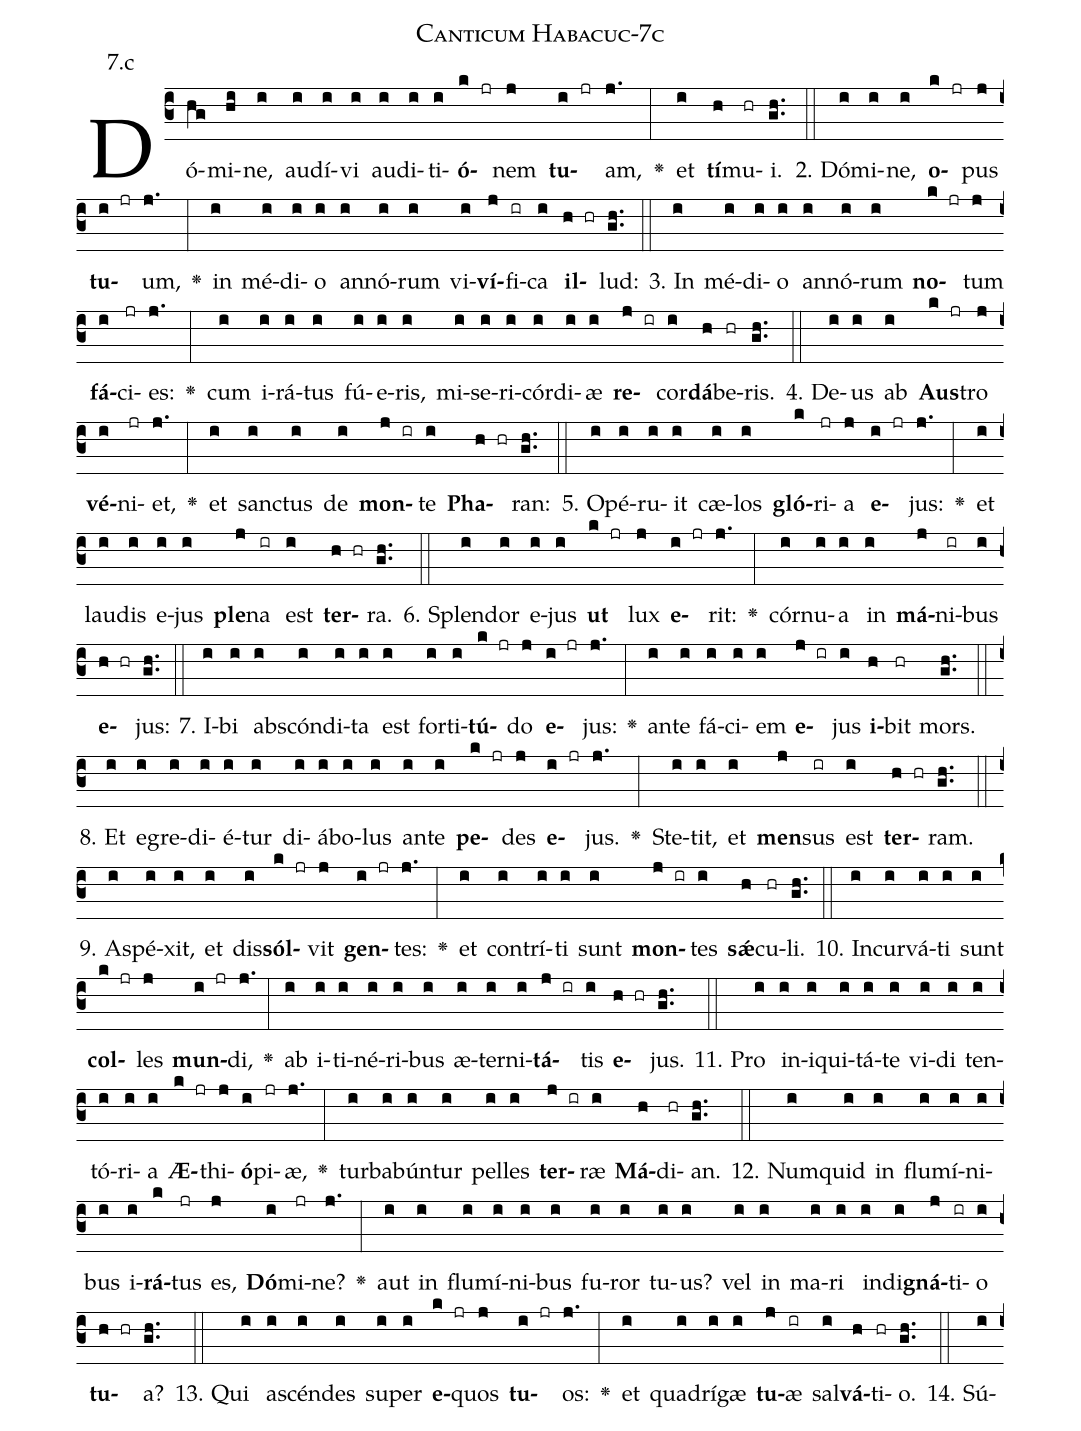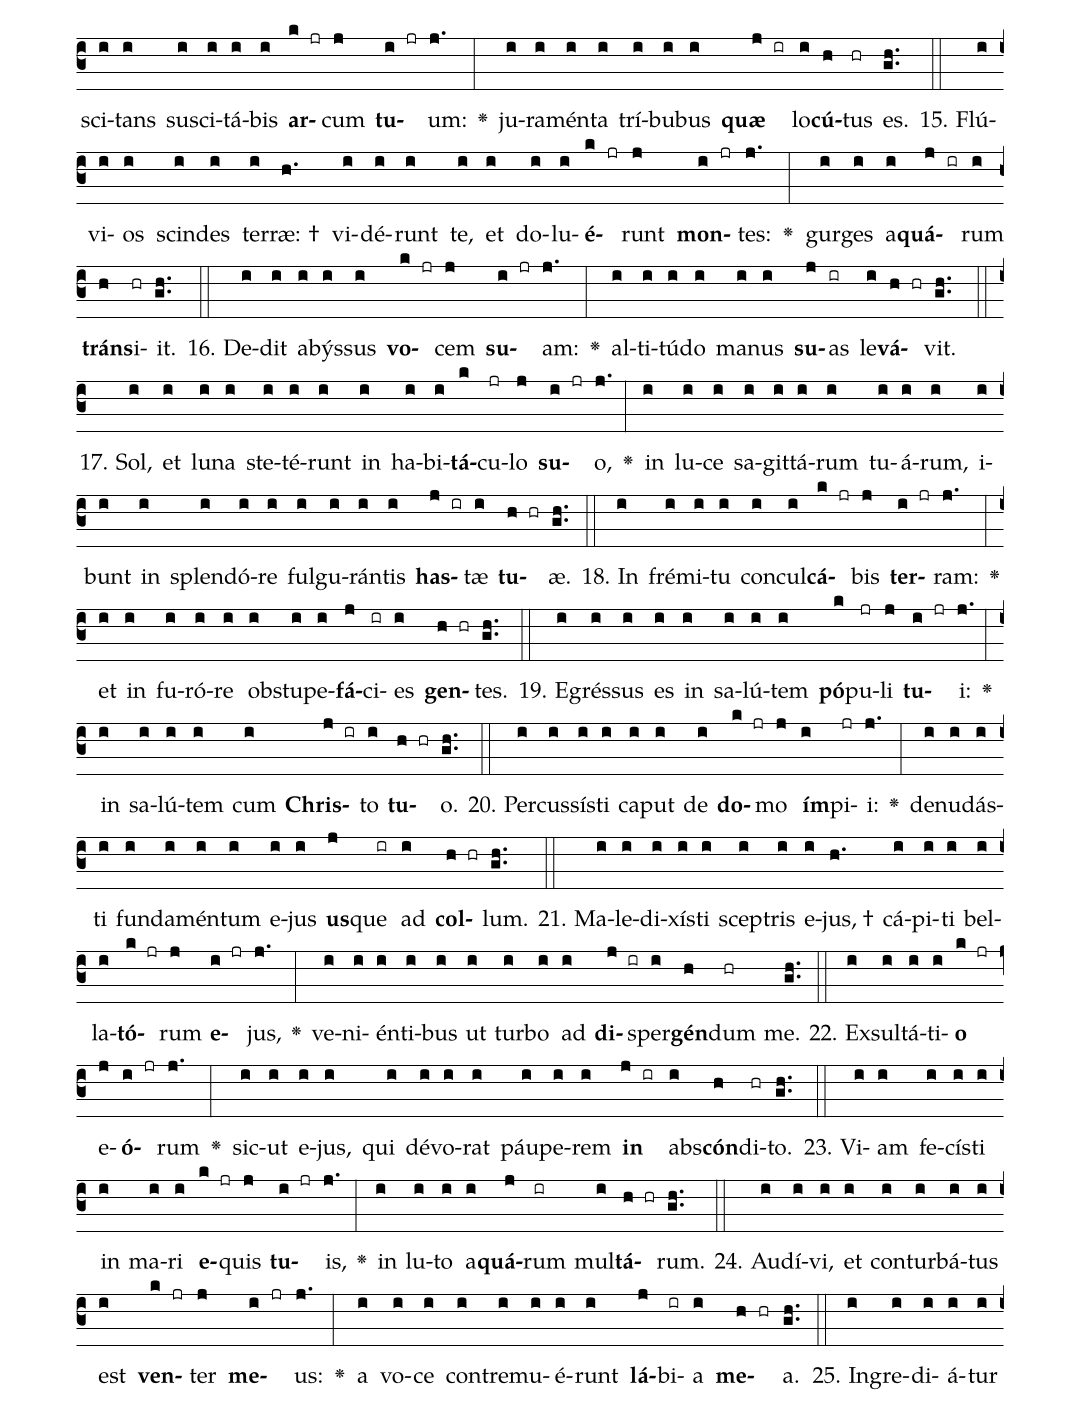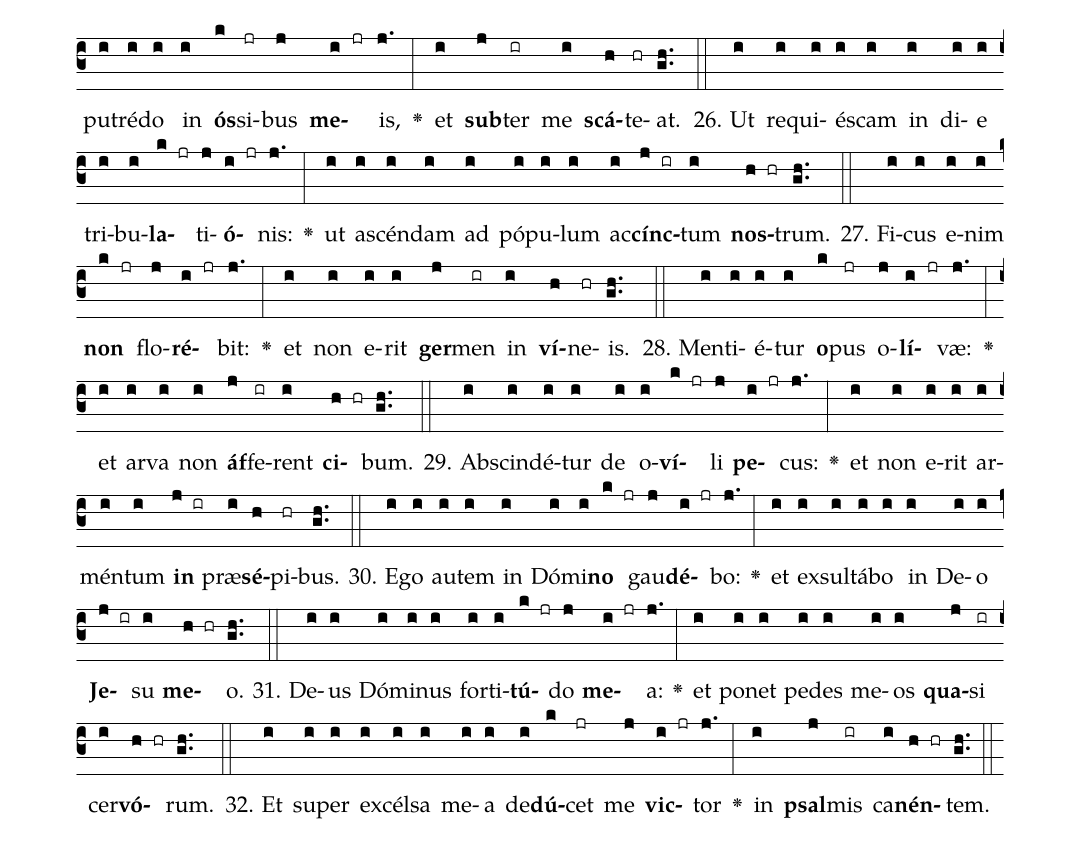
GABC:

name: Canticum Habacuc-7c;
annotation: 7.c;
%%
(c3)Dó(hg)mi(hi)ne,(i) au(i)dí(i)vi(i) au(i)di(i)ti(i)<b>ó</b>(k jr)nem(j) <b>tu</b>(i jr)am,(j.) <v>\greheightstar</v>(:) et(i) <b>tí</b>(h)mu(hr)i.(gh..) (::)
2. Dó(i)mi(i)ne,(i) <b>o</b>(k jr)pus(j) <b>tu</b>(i jr)um,(j.) <v>\greheightstar</v>(:) in(i) mé(i)di(i)o(i) an(i)nó(i)rum(i) vi(i)<b>ví</b>(j)fi(ir)ca(i) <b>il</b>(h hr)lud:(gh..) (::)
3. In(i) mé(i)di(i)o(i) an(i)nó(i)rum(i) <b>no</b>(k jr)tum(j) <b>fá</b>(i)ci(jr)es:(j.) <v>\greheightstar</v>(:) cum(i) i(i)rá(i)tus(i) fú(i)e(i)ris,(i) mi(i)se(i)ri(i)cór(i)di(i)æ(i) <b>re</b>(j ir)cor(i)<b>dá</b>(h)be(hr)ris.(gh..) (::)
4. De(i)us(i) ab(i) <b>Aus</b>(k jr)tro(j) <b>vé</b>(i)ni(jr)et,(j.) <v>\greheightstar</v>(:) et(i) sanc(i)tus(i) de(i) <b>mon</b>(j ir)te(i) <b>Pha</b>(h hr)ran:(gh..) (::)
5. O(i)pé(i)ru(i)it(i) cæ(i)los(i) <b>gló</b>(k)ri(jr)a(j) <b>e</b>(i jr)jus:(j.) <v>\greheightstar</v>(:) et(i) lau(i)dis(i) e(i)jus(i) <b>ple</b>(j)na(ir) est(i) <b>ter</b>(h hr)ra.(gh..) (::)
6. Splen(i)dor(i) e(i)jus(i) <b>ut</b>(k jr) lux(j) <b>e</b>(i jr)rit:(j.) <v>\greheightstar</v>(:) cór(i)nu(i)a(i) in(i) <b>má</b>(j)ni(ir)bus(i) <b>e</b>(h hr)jus:(gh..) (::)
7. I(i)bi(i) abs(i)cón(i)di(i)ta(i) est(i) for(i)ti(i)<b>tú</b>(k jr)do(j) <b>e</b>(i jr)jus:(j.) <v>\greheightstar</v>(:) an(i)te(i) fá(i)ci(i)em(i) <b>e</b>(j ir)jus(i) <b>i</b>(h)bit(hr) mors.(gh..) (::)
8. Et(i) e(i)gre(i)di(i)é(i)tur(i) di(i)á(i)bo(i)lus(i) an(i)te(i) <b>pe</b>(k jr)des(j) <b>e</b>(i jr)jus.(j.) <v>\greheightstar</v>(:) Ste(i)tit,(i) et(i) <b>men</b>(j)sus(ir) est(i) <b>ter</b>(h hr)ram.(gh..) (::)
9. A(i)spé(i)xit,(i) et(i) dis(i)<b>sól</b>(k jr)vit(j) <b>gen</b>(i jr)tes:(j.) <v>\greheightstar</v>(:) et(i) con(i)trí(i)ti(i) sunt(i) <b>mon</b>(j ir)tes(i) <b>sǽ</b>(h)cu(hr)li.(gh..) (::)
10. In(i)cur(i)vá(i)ti(i) sunt(i) <b>col</b>(k jr)les(j) <b>mun</b>(i jr)di,(j.) <v>\greheightstar</v>(:) ab(i) i(i)ti(i)né(i)ri(i)bus(i) æ(i)ter(i)ni(i)<b>tá</b>(j ir)tis(i) <b>e</b>(h hr)jus.(gh..) (::)
11. Pro(i) in(i)i(i)qui(i)tá(i)te(i) vi(i)di(i) ten(i)tó(i)ri(i)a(i) <b>Æ</b>(k jr)thi(j)<b>ó</b>(i)pi(jr)æ,(j.) <v>\greheightstar</v>(:) tur(i)ba(i)bún(i)tur(i) pel(i)les(i) <b>ter</b>(j ir)ræ(i) <b>Má</b>(h)di(hr)an.(gh..) (::)
12. Num(i)quid(i) in(i) flu(i)mí(i)ni(i)bus(i) i(i)<b>rá</b>(k)tus(jr) es,(j) <b>Dó</b>(i)mi(jr)ne?(j.) <v>\greheightstar</v>(:) aut(i) in(i) flu(i)mí(i)ni(i)bus(i) fu(i)ror(i) tu(i)us?(i) vel(i) in(i) ma(i)ri(i) in(i)di(i)<b>gná</b>(j)ti(ir)o(i) <b>tu</b>(h hr)a?(gh..) (::)
13. Qui(i) a(i)scén(i)des(i) su(i)per(i) <b>e</b>(k jr)quos(j) <b>tu</b>(i jr)os:(j.) <v>\greheightstar</v>(:) et(i) qua(i)drí(i)gæ(i) <b>tu</b>(j)æ(ir) sal(i)<b>vá</b>(h)ti(hr)o.(gh..) (::)
14. Sú(i)sci(i)tans(i) su(i)sci(i)tá(i)bis(i) <b>ar</b>(k jr)cum(j) <b>tu</b>(i jr)um:(j.) <v>\greheightstar</v>(:) ju(i)ra(i)mén(i)ta(i) trí(i)bu(i)bus(i) <b>quæ</b>(j ir) lo(i)<b>cú</b>(h)tus(hr) es.(gh..) (::)
15. Flú(i)vi(i)os(i) scin(i)des(i) ter(i)ræ: †(h.) vi(i)dé(i)runt(i) te,(i) et(i) do(i)lu(i)<b>é</b>(k jr)runt(j) <b>mon</b>(i jr)tes:(j.) <v>\greheightstar</v>(:) gur(i)ges(i) a(i)<b>quá</b>(j ir)rum(i) <b>tráns</b>(h)i(hr)it.(gh..) (::)
16. De(i)dit(i) a(i)býs(i)sus(i) <b>vo</b>(k jr)cem(j) <b>su</b>(i jr)am:(j.) <v>\greheightstar</v>(:) al(i)ti(i)tú(i)do(i) ma(i)nus(i) <b>su</b>(j)as(ir) le(i)<b>vá</b>(h hr)vit.(gh..) (::)
17. Sol,(i) et(i) lu(i)na(i) ste(i)té(i)runt(i) in(i) ha(i)bi(i)<b>tá</b>(k)cu(jr)lo(j) <b>su</b>(i jr)o,(j.) <v>\greheightstar</v>(:) in(i) lu(i)ce(i) sa(i)git(i)tá(i)rum(i) tu(i)á(i)rum,(i) i(i)bunt(i) in(i) splen(i)dó(i)re(i) ful(i)gu(i)rán(i)tis(i) <b>has</b>(j ir)tæ(i) <b>tu</b>(h hr)æ.(gh..) (::)
18. In(i) fré(i)mi(i)tu(i) con(i)cul(i)<b>cá</b>(k jr)bis(j) <b>ter</b>(i jr)ram:(j.) <v>\greheightstar</v>(:) et(i) in(i) fu(i)ró(i)re(i) ob(i)stu(i)pe(i)<b>fá</b>(j)ci(ir)es(i) <b>gen</b>(h hr)tes.(gh..) (::)
19. E(i)grés(i)sus(i) es(i) in(i) sa(i)lú(i)tem(i) <b>pó</b>(k)pu(jr)li(j) <b>tu</b>(i jr)i:(j.) <v>\greheightstar</v>(:) in(i) sa(i)lú(i)tem(i) cum(i) <b>Chris</b>(j ir)to(i) <b>tu</b>(h hr)o.(gh..) (::)
20. Per(i)cus(i)sís(i)ti(i) ca(i)put(i) de(i) <b>do</b>(k jr)mo(j) <b>ím</b>(i)pi(jr)i:(j.) <v>\greheightstar</v>(:) de(i)nu(i)dás(i)ti(i) fun(i)da(i)mén(i)tum(i) e(i)jus(i) <b>us</b>(j)que(ir) ad(i) <b>col</b>(h hr)lum.(gh..) (::)
21. Ma(i)le(i)di(i)xís(i)ti(i) scep(i)tris(i) e(i)jus, †(h.) cá(i)pi(i)ti(i) bel(i)la(i)<b>tó</b>(k jr)rum(j) <b>e</b>(i jr)jus,(j.) <v>\greheightstar</v>(:) ve(i)ni(i)én(i)ti(i)bus(i) ut(i) tur(i)bo(i) ad(i) <b>di</b>(j ir)sper(i)<b>gén</b>(h)dum(hr) me.(gh..) (::)
22. Ex(i)sul(i)tá(i)ti(i)<b>o</b>(k jr) e(j)<b>ó</b>(i jr)rum(j.) <v>\greheightstar</v>(:) sic(i)ut(i) e(i)jus,(i) qui(i) dé(i)vo(i)rat(i) páu(i)pe(i)rem(i) <b>in</b>(j ir) abs(i)<b>cón</b>(h)di(hr)to.(gh..) (::)
23. Vi(i)am(i) fe(i)cís(i)ti(i) in(i) ma(i)ri(i) <b>e</b>(k jr)quis(j) <b>tu</b>(i jr)is,(j.) <v>\greheightstar</v>(:) in(i) lu(i)to(i) a(i)<b>quá</b>(j)rum(ir) mul(i)<b>tá</b>(h hr)rum.(gh..) (::)
24. Au(i)dí(i)vi,(i) et(i) con(i)tur(i)bá(i)tus(i) est(i) <b>ven</b>(k jr)ter(j) <b>me</b>(i jr)us:(j.) <v>\greheightstar</v>(:) a(i) vo(i)ce(i) con(i)tre(i)mu(i)é(i)runt(i) <b>lá</b>(j)bi(ir)a(i) <b>me</b>(h hr)a.(gh..) (::)
25. In(i)gre(i)di(i)á(i)tur(i) pu(i)tré(i)do(i) in(i) <b>ós</b>(k)si(jr)bus(j) <b>me</b>(i jr)is,(j.) <v>\greheightstar</v>(:) et(i) <b>sub</b>(j)ter(ir) me(i) <b>scá</b>(h)te(hr)at.(gh..) (::)
26. Ut(i) re(i)qui(i)és(i)cam(i) in(i) di(i)e(i) tri(i)bu(i)<b>la</b>(k jr)ti(j)<b>ó</b>(i jr)nis:(j.) <v>\greheightstar</v>(:) ut(i) a(i)scén(i)dam(i) ad(i) pó(i)pu(i)lum(i) ac(i)<b>cínc</b>(j ir)tum(i) <b>nos</b>(h hr)trum.(gh..) (::)
27. Fi(i)cus(i) e(i)nim(i) <b>non</b>(k jr) flo(j)<b>ré</b>(i jr)bit:(j.) <v>\greheightstar</v>(:) et(i) non(i) e(i)rit(i) <b>ger</b>(j)men(ir) in(i) <b>ví</b>(h)ne(hr)is.(gh..) (::)
28. Men(i)ti(i)é(i)tur(i) <b>o</b>(k)pus(jr) o(j)<b>lí</b>(i jr)væ:(j.) <v>\greheightstar</v>(:) et(i) ar(i)va(i) non(i) <b>áf</b>(j)fe(ir)rent(i) <b>ci</b>(h hr)bum.(gh..) (::)
29. Ab(i)scin(i)dé(i)tur(i) de(i) o(i)<b>ví</b>(k jr)li(j) <b>pe</b>(i jr)cus:(j.) <v>\greheightstar</v>(:) et(i) non(i) e(i)rit(i) ar(i)mén(i)tum(i) <b>in</b>(j ir) præ(i)<b>sé</b>(h)pi(hr)bus.(gh..) (::)
30. E(i)go(i) au(i)tem(i) in(i) Dó(i)mi(i)<b>no</b>(k jr) gau(j)<b>dé</b>(i jr)bo:(j.) <v>\greheightstar</v>(:) et(i) ex(i)sul(i)tá(i)bo(i) in(i) De(i)o(i) <b>Je</b>(j ir)su(i) <b>me</b>(h hr)o.(gh..) (::)
31. De(i)us(i) Dó(i)mi(i)nus(i) for(i)ti(i)<b>tú</b>(k jr)do(j) <b>me</b>(i jr)a:(j.) <v>\greheightstar</v>(:) et(i) po(i)net(i) pe(i)des(i) me(i)os(i) <b>qua</b>(j)si(ir) cer(i)<b>vó</b>(h hr)rum.(gh..) (::)
32. Et(i) su(i)per(i) ex(i)cél(i)sa(i) me(i)a(i) de(i)<b>dú</b>(k)cet(jr) me(j) <b>vic</b>(i jr)tor(j.) <v>\greheightstar</v>(:) in(i) <b>psal</b>(j)mis(ir) ca(i)<b>nén</b>(h hr)tem.(gh..) (::)
